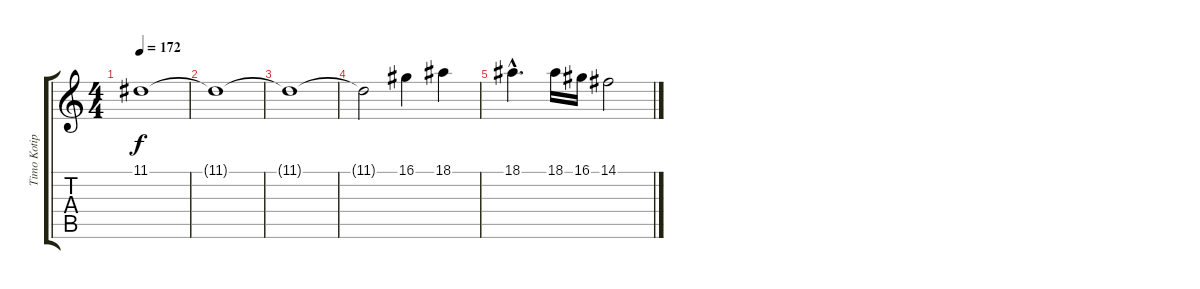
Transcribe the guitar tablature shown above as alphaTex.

\track ("Timo Kotipelto" "Timo Kotip") {instrument lead3calliope}
\staff {score tabs}
\tuning (E4 B3 G3 D3 A2 E2) {hide}
\ts (4 4)
\tempo 172
\clef g2
\ks c
11.1.1{dy f} |
11.1{t}.1 |
11.1{t}.1 |
11.1{t}.2 16.1.4 18.1.4 |
18.1{hac}.4{d} 18.1.16 16.1.16 14.1.2
